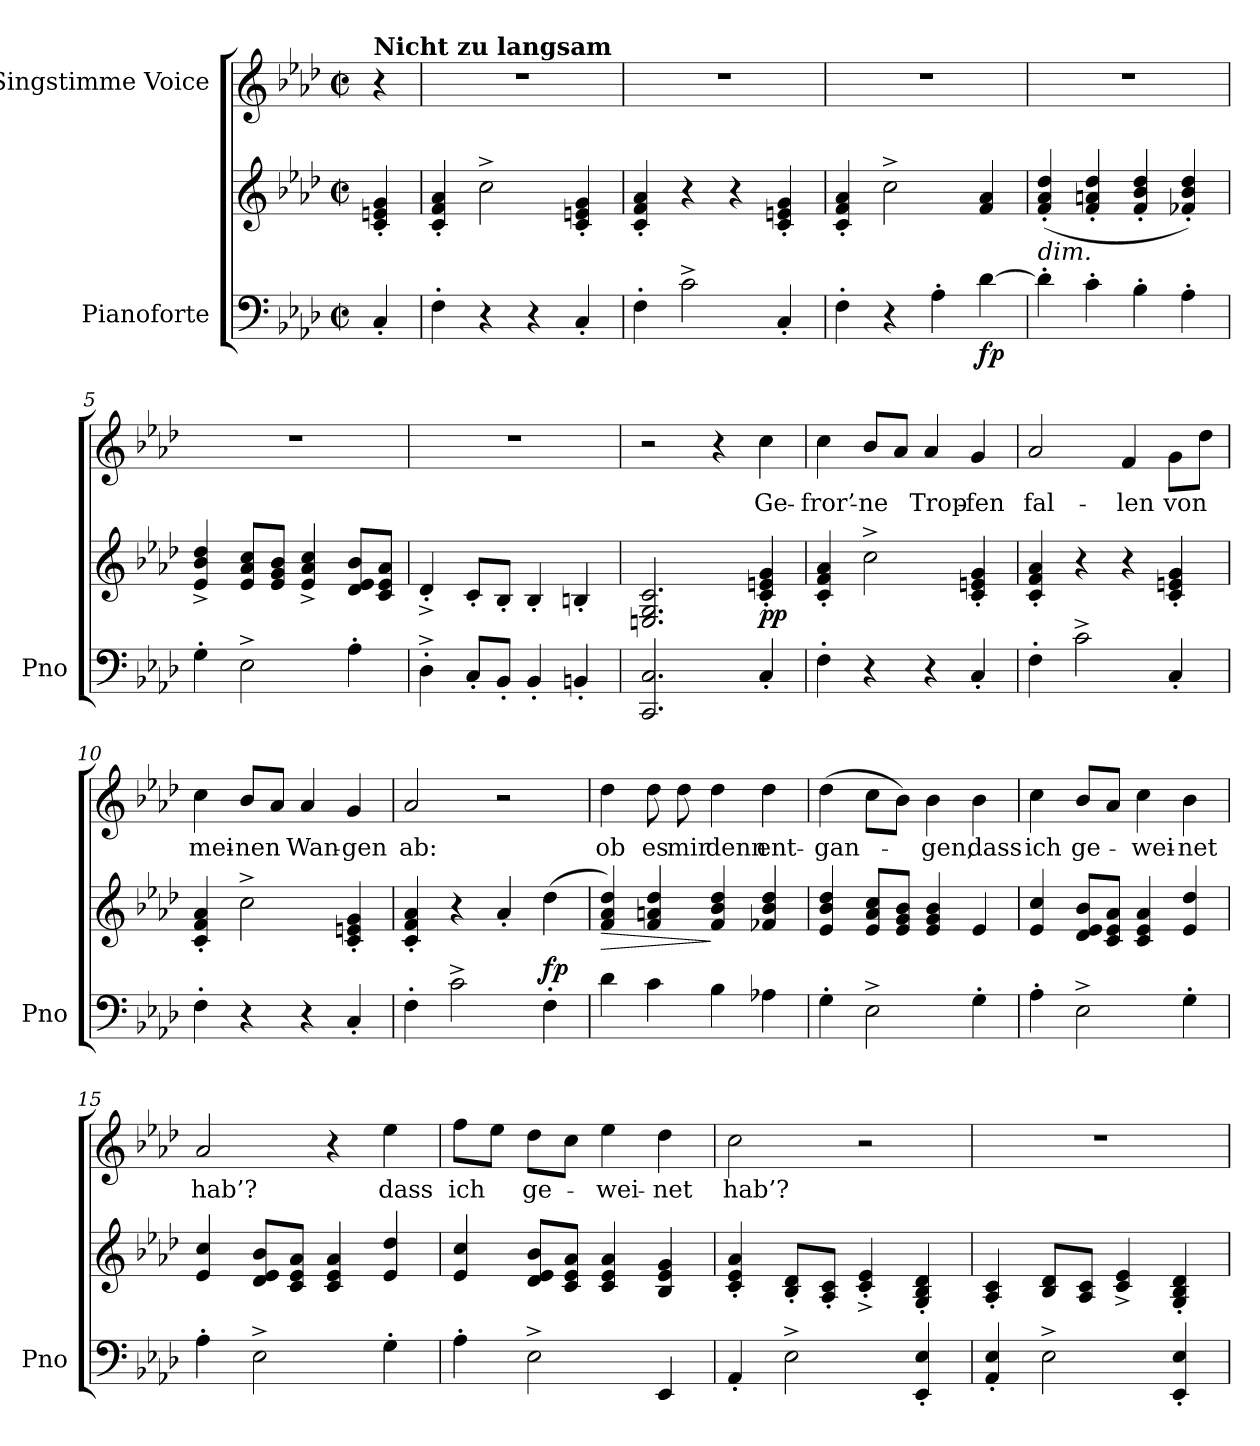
**kern	**kern	**dynam	**kern	**text
*part2	*part2	*part2	*part1	*part1
*staff3	*staff2	*staff2/3	*staff1	*staff1
*I"Pianoforte	*	*	*I"Singstimme Voice	*
*I'Pno	*	*	*	*
*clefF4	*clefG2	*	*clefG2	*
*k[b-e-a-d-]	*k[b-e-a-d-]	*	*k[b-e-a-d-]	*
*M2/2	*M2/2	*	*M2/2	*
*met(c|)	*met(c|)	*	*met(c|)	*
=	=	=	=	=
!	!	!	!LO:TX:a:B:t=Nicht zu langsam	!
4C'/	4c/' 4en/' 4g/'	.	4r	.
=1	=1	=1	=1	=1
4F'\	4c/' 4f/' 4a-/'	.	1r	.
4r	2cc^\	.	.	.
4r	.	.	.	.
4C'/	4c/' 4en/' 4g/'	.	.	.
=2	=2	=2	=2	=2
4F'\	4c/' 4f/' 4a-/'	.	1r	.
2c^\	4r	.	.	.
.	4r	.	.	.
4C'/	4c/' 4en/' 4g/'	.	.	.
=3	=3	=3	=3	=3
4F'\	4c/' 4f/' 4a-/'	.	1r	.
4r	2cc^\	.	.	.
4A-'\	.	.	.	.
!	!	!LO:DY:b=2	!	!
[4d-\	4f/ 4a-/	fp	.	.
=4	=4	=4	=4	=4
!	!LO:TX:b:i:t=dim.	!	!	!
4d-'\]	(4f/' 4a-/' 4dd-/'	.	1r	.
4c'\	4f/' 4an/' 4dd-/'	.	.	.
4B-'\	4f/' 4b-/' 4dd-/'	.	.	.
4A-'\	4f-X/' 4b-/' 4dd-/')	.	.	.
=5	=5	=5	=5	=5
4G'\	4e-/^ 4b-/^ 4dd-/^	.	1r	.
2E-^\	8e-/ 8a-/ 8cc/L	.	.	.
.	8e-/ 8g/ 8b-/J	.	.	.
.	4e-/^ 4a-/^ 4cc/^	.	.	.
4A-'\	8d-/ 8e-/ 8b-/L	.	.	.
.	8c/ 8e-/ 8a-/J	.	.	.
!!LO:LB:g=z
=6	=6	=6	=6	=6
4D-'^\	4d-'^/	.	1r	.
8C'/L	8c'/L	.	.	.
8BB-'/J	8B-'/J	.	.	.
4BB-'/	4B-'/	.	.	.
4BBn'/	4Bn'/	.	.	.
!!LO:LB:g=z
=7	=7	=7	=7	=7
2.CC/ 2.C/	2.En/ 2.G/ 2.c/	.	2r	.
.	.	.	4r	.
!	!	!LO:DY:b	!	!LO:LY:b
4C'/	4c/' 4en/' 4g/'	pp	4cc\	Ge-
=8	=8	=8	=8	=8
!	!	!	!	!LO:LY:b
4F'\	4c/' 4f/' 4a-/'	.	4cc\	-fror’-
!	!	!	!	!LO:LY:b
4r	2cc^\	.	8b-/L	-ne
.	.	.	8a-/J	.
!	!	!	!	!LO:LY:b
4r	.	.	4a-/	Trop-
!	!	!	!	!LO:LY:b
4C'/	4c/' 4en/' 4g/'	.	4g/	-fen
=9	=9	=9	=9	=9
!	!	!	!	!LO:LY:b
4F'\	4c/' 4f/' 4a-/'	.	2a-/	fal-
2c^\	4r	.	.	.
!	!	!	!	!LO:LY:b
.	4r	.	4f/	-len
!	!	!	!	!LO:LY:b
4C'/	4c/' 4en/' 4g/'	.	8g\L	von
.	.	.	8dd-\J	.
=10	=10	=10	=10	=10
!	!	!	!	!LO:LY:b
4F'\	4c/' 4f/' 4a-/'	.	4cc\	mei-
!	!	!	!	!LO:LY:b
4r	2cc^\	.	8b-/L	-nen
.	.	.	8a-/J	.
!	!	!	!	!LO:LY:b
4r	.	.	4a-/	Wan-
!	!	!	!	!LO:LY:b
4C'/	4c/' 4en/' 4g/'	.	4g/	-gen
=11	=11	=11	=11	=11
!	!	!	!	!LO:LY:b
4F'\	4c/' 4f/' 4a-/'	.	2a-/	ab:
2c^\	4r	.	.	.
.	4a-'/	.	2r	.
!	!	!LO:DY:a=2	!	!
4F'\	(4dd-\	fp	.	.
=12	=12	=12	=12	=12
!	!	!LO:HP:b	!	!LO:LY:b
4d-\	4f/ 4a-/ 4dd-/)	>	4dd-\	ob
!	!	!	!	!LO:LY:b
4c\	4f/ 4an/ 4dd-/	.	8dd-\	es
!	!	!	!	!LO:LY:b
.	.	.	8dd-\	mir
!	!	!	!	!LO:LY:b
4B-\	4f/ 4b-/ 4dd-/	]	4dd-\	denn
!	!	!	!	!LO:LY:b
4A-X\	4f-X/ 4b-/ 4dd-/	.	4dd-\	ent-
!!LO:LB:g=z
=13	=13	=13	=13	=13
!	!	!	!	!LO:LY:b
4G'\	4e-/ 4b-/ 4dd-/	.	(4dd-\	-gan-
2E-^\	8e-/ 8a-/ 8cc/L	.	8cc\L	.
.	8e-/ 8g/ 8b-/J	.	8b-\J)	.
!	!	!	!	!LO:LY:b
.	4e-/ 4g/ 4b-/	.	4b-\	-gen,
!	!	!	!	!LO:LY:b
4G'\	4e-/	.	4b-\	dass
=14	=14	=14	=14	=14
!	!	!	!	!LO:LY:b
4A-'\	4e-/ 4cc/	.	4cc\	-ich
!	!	!	!	!LO:LY:b
2E-^\	8d-/ 8e-/ 8b-/L	.	8b-/L	ge-
.	8c/ 8e-/ 8a-/J	.	8a-/J	.
!	!	!	!	!LO:LY:b
.	4c/ 4e-/ 4a-/	.	4cc\	wei-
!	!	!	!	!LO:LY:b
4G'\	4e-/ 4dd-/	.	4b-\	-net
=15	=15	=15	=15	=15
!	!	!	!	!LO:LY:b
4A-'\	4e-/ 4cc/	.	2a-/	hab’?
2E-^\	8d-/ 8e-/ 8b-/L	.	.	.
.	8c/ 8e-/ 8a-/J	.	.	.
.	4c/ 4e-/ 4a-/	.	4r	.
!	!	!	!	!LO:LY:b
4G'\	4e-/ 4dd-/	.	4ee-\	dass
=16	=16	=16	=16	=16
!	!	!	!	!LO:LY:b
4A-'\	4e-/ 4cc/	.	8ff\L	ich
.	.	.	8ee-\J	.
!	!	!	!	!LO:LY:b
2E-^\	8d-/ 8e-/ 8b-/L	.	8dd-\L	ge-
.	8c/ 8e-/ 8a-/J	.	8cc\J	.
!	!	!	!	!LO:LY:b
.	4c/ 4e-/ 4a-/	.	4ee-\	-wei-
!	!	!	!	!LO:LY:b
4EE-/	4B-/ 4e-/ 4g/	.	4dd-\	-net
=17	=17	=17	=17	=17
!	!	!	!	!LO:LY:b
4AA-'/	4c/' 4e-/' 4a-/'	.	2cc\	hab’?
2E-^\	8B-/' 8d-/'L	.	.	.
.	8A-/' 8c/'J	.	.	.
.	4c/'^ 4e-/'^	.	2r	.
4EE-/' 4E-/'	4G/' 4B-/' 4d-/'	.	.	.
=18	=18	=18	=18	=18
4AA-/' 4E-/'	4A-/' 4c/'	.	1r	.
2E-^\	8B-/ 8d-/L	.	.	.
.	8A-/ 8c/J	.	.	.
.	4c/^ 4e-/^	.	.	.
4EE-/' 4E-/'	4G/' 4B-/' 4d-/'	.	.	.
=	=	=	=	=
*-	*-	*-	*-	*-
